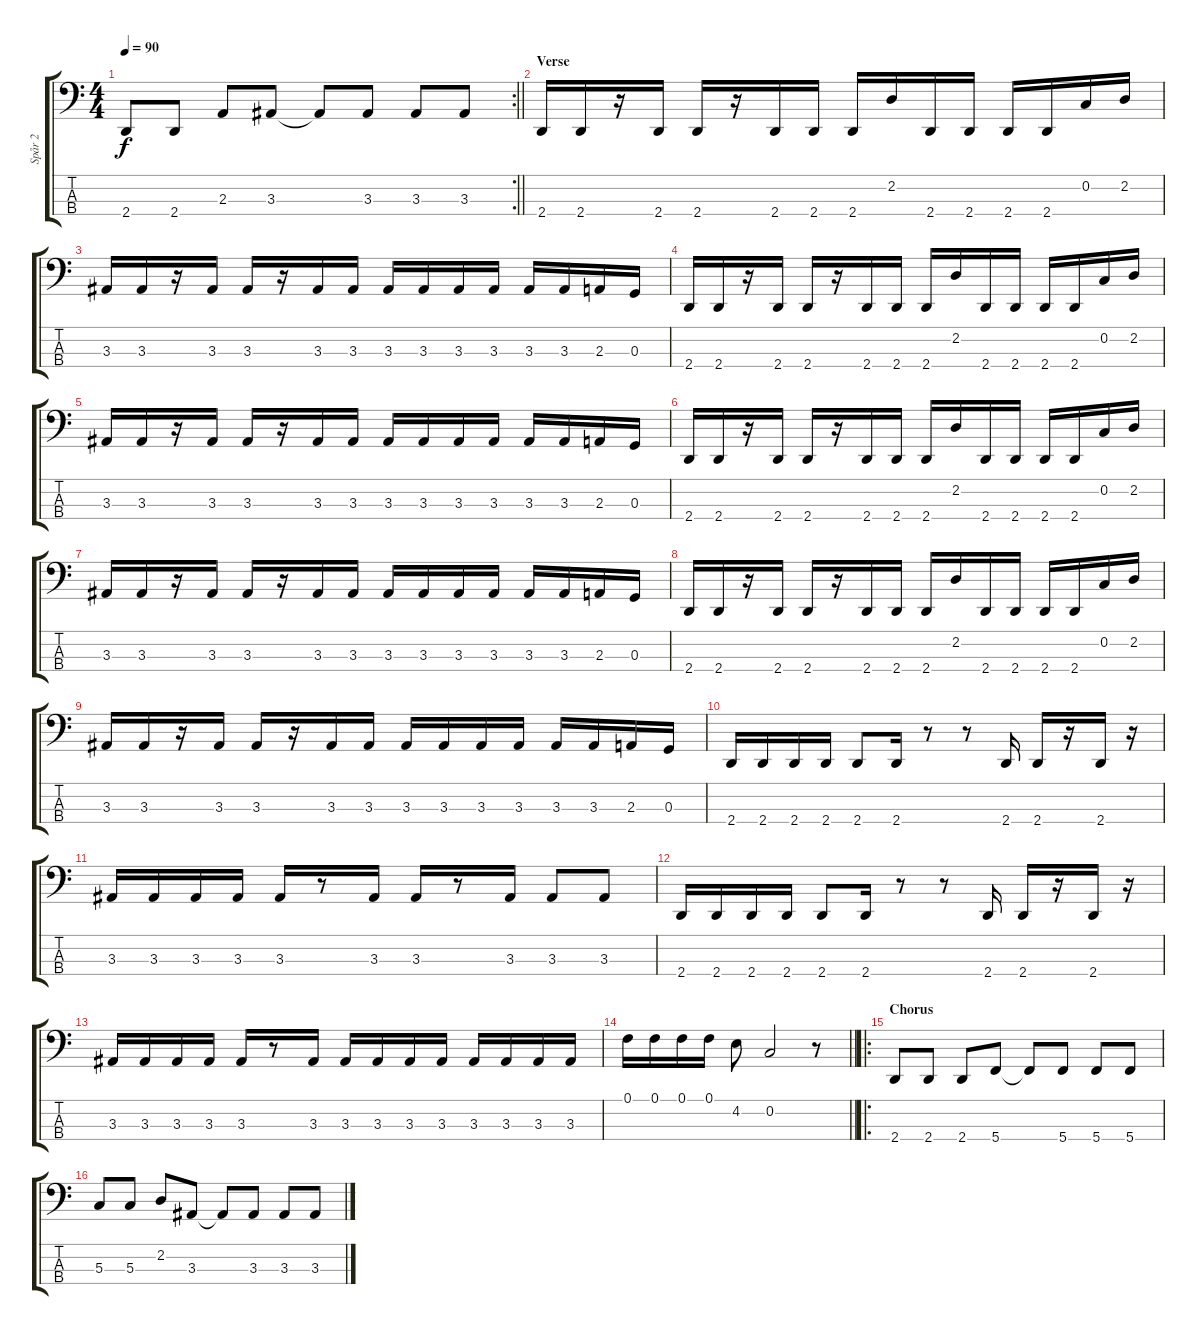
\track ("Spår 2" "Spår 2") {instrument electricbassfinger}
\staff {score tabs}
\tuning (F2 C2 G1 C1) {hide}
\rc 2
\ts (4 4)
\tempo 90
\clef f4
\barLineRight lightlight
\ks c
2.4.8{dy f} 2.4.8 2.3.8 3.3.8 3.3{t}.8 3.3.8 3.3.8 3.3.8 |
\section ("" "Verse")
2.4.16 2.4.16 r.16 2.4.16 2.4.16 r.16 2.4.16 2.4.16 2.4.16 2.2.16 2.4.16 2.4.16 2.4.16 2.4.16 0.2.16 2.2.16 |
3.3.16 3.3.16 r.16 3.3.16 3.3.16 r.16 3.3.16 3.3.16 3.3.16 3.3.16 3.3.16 3.3.16 3.3.16 3.3.16 2.3.16 0.3.16 |
2.4.16 2.4.16 r.16 2.4.16 2.4.16 r.16 2.4.16 2.4.16 2.4.16 2.2.16 2.4.16 2.4.16 2.4.16 2.4.16 0.2.16 2.2.16 |
3.3.16 3.3.16 r.16 3.3.16 3.3.16 r.16 3.3.16 3.3.16 3.3.16 3.3.16 3.3.16 3.3.16 3.3.16 3.3.16 2.3.16 0.3.16 |
2.4.16 2.4.16 r.16 2.4.16 2.4.16 r.16 2.4.16 2.4.16 2.4.16 2.2.16 2.4.16 2.4.16 2.4.16 2.4.16 0.2.16 2.2.16 |
3.3.16 3.3.16 r.16 3.3.16 3.3.16 r.16 3.3.16 3.3.16 3.3.16 3.3.16 3.3.16 3.3.16 3.3.16 3.3.16 2.3.16 0.3.16 |
2.4.16 2.4.16 r.16 2.4.16 2.4.16 r.16 2.4.16 2.4.16 2.4.16 2.2.16 2.4.16 2.4.16 2.4.16 2.4.16 0.2.16 2.2.16 |
3.3.16 3.3.16 r.16 3.3.16 3.3.16 r.16 3.3.16 3.3.16 3.3.16 3.3.16 3.3.16 3.3.16 3.3.16 3.3.16 2.3.16 0.3.16 |
2.4.16 2.4.16 2.4.16 2.4.16 2.4.8 2.4.16 r.8 r.8 2.4.16 2.4.16 r.16 2.4.16 r.16 |
3.3.16 3.3.16 3.3.16 3.3.16 3.3.16 r.8 3.3.16 3.3.16 r.8 3.3.16 3.3.8 3.3.8 |
2.4.16 2.4.16 2.4.16 2.4.16 2.4.8 2.4.16 r.8 r.8 2.4.16 2.4.16 r.16 2.4.16 r.16 |
3.3.16 3.3.16 3.3.16 3.3.16 3.3.16 r.8 3.3.16 3.3.16 3.3.16 3.3.16 3.3.16 3.3.16 3.3.16 3.3.16 3.3.16 |
\barLineRight lightlight
0.1.16 0.1.16 0.1.16 0.1.16 4.2.8 0.2.2 r.8 |
\ro
\section ("" "Chorus")
2.4.8 2.4.8 2.4.8 5.4.8 5.4{t}.8 5.4.8 5.4.8 5.4.8 |
5.3.8 5.3.8 2.2.8 3.3.8 3.3{t}.8 3.3.8 3.3.8 3.3.8
